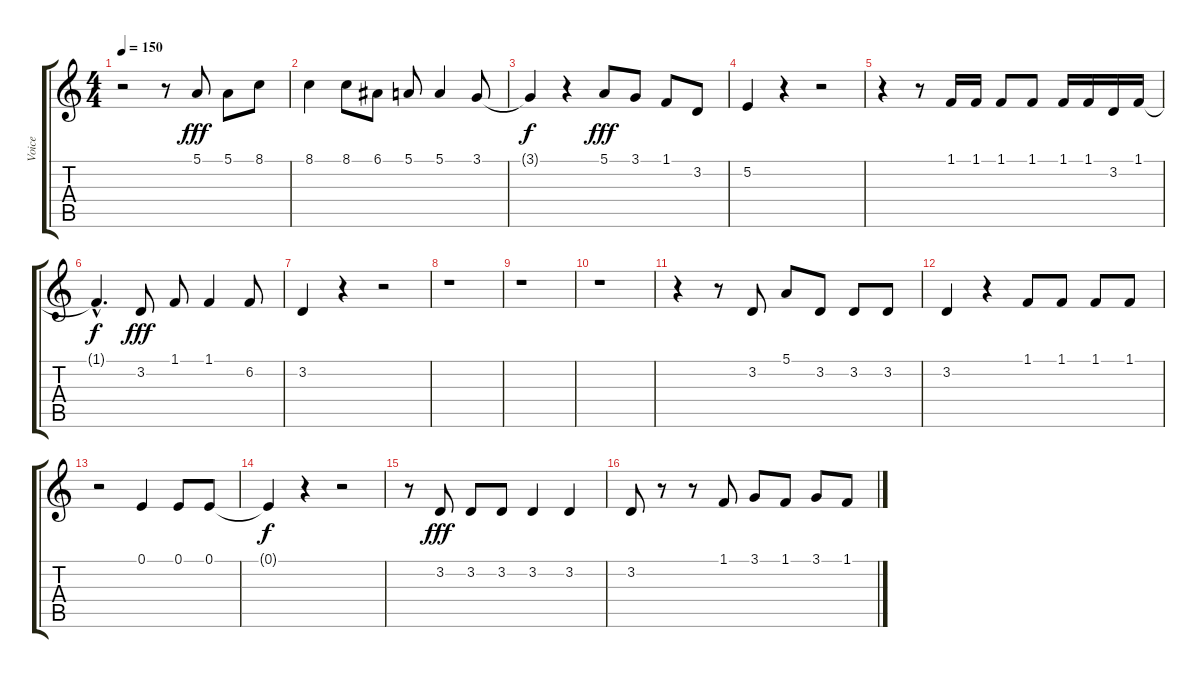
\track ("Voice" "Voice") {instrument lead6voice}
\staff {score tabs}
\tuning (E4 B3 G3 D3 A2 E2) {hide}
\ts (4 4)
\tempo 150
\clef g2
\ks c
r.2{dy f} r.8 5.1.8{dy fff} 5.1.8 8.1.8 |
8.1.4 8.1.8 6.1.8 5.1.8 5.1.4 3.1.8 |
3.1{t}.4{dy f} r.4 5.1.8{dy fff} 3.1.8 1.1.8 3.2.8 |
5.2.4 r.4 r.2 |
r.4 r.8 1.1.16 1.1.16 1.1.8 1.1.8 1.1.16 1.1.16 3.2.16 1.1.16 |
1.1{hac t}.4{d dy f} 3.2.8{dy fff} 1.1.8 1.1.4 6.2.8 |
3.2.4 r.4 r.2 |
r.1 |
r.1 |
r.1 |
r.4 r.8 3.2.8 5.1.8 3.2.8 3.2.8 3.2.8 |
3.2.4 r.4 1.1.8 1.1.8 1.1.8 1.1.8 |
r.2 0.1.4 0.1.8 0.1.8 |
0.1{t}.4{dy f} r.4 r.2 |
r.8 3.2.8{dy fff} 3.2.8 3.2.8 3.2.4 3.2.4 |
3.2.8 r.8 r.8 1.1.8 3.1.8 1.1.8 3.1.8 1.1.8
